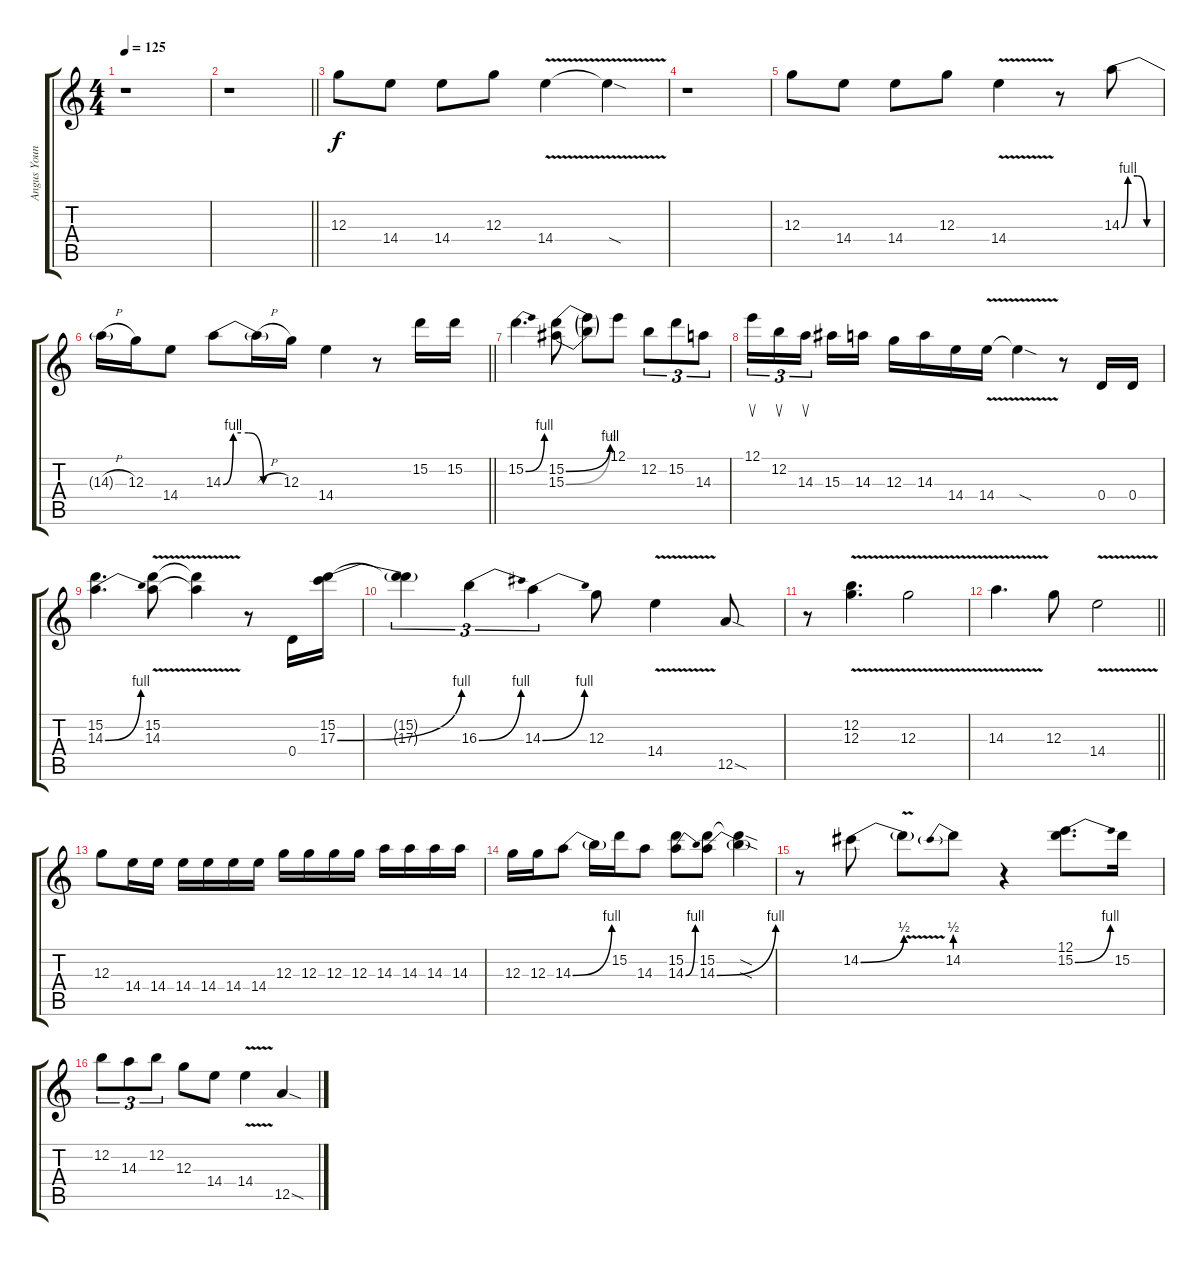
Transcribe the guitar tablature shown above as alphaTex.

\track ("Angus Young" "Angus Youn") {instrument overdrivenguitar}
\staff {score tabs}
\tuning (E4 B3 G3 D3 A2 E2) {hide}
\ts (4 4)
\tempo 125
\clef g2
\ks c
r.1{dy f} |
\barLineRight lightlight
r.1 |
12.3.8 14.4.8 14.4.8 12.3.8 14.4{v}.4 14.4{sod t}.4 |
r.1 |
12.3.8 14.4.8 14.4.8 12.3.8 14.4{v}.4 r.8 14.3{be (custom 0 0 10 4 25 4 40 0 60 0)}.8 |
\barLineRight lightlight
14.3{h t}.16 12.3.16 14.4.8 14.3{be (custom 0 0 10 4 25 4 40 0 60 0)}.8 14.3{h t}.16 12.3.16 14.4.4 r.8 15.2.16 15.2.16 |
15.2{be (bend 0 0 60 4)}.4{d} (15.2{be (bend 0 0 60 4)} 15.3{be (bend 0 0 60 2)}).8 (15.2{t} 15.3{t}).8 12.1.8 12.2.8{tu (3 2)} 15.2.8{tu (3 2)} 14.3.8{tu (3 2)} |
12.1.16{su tu (3 2)} 12.2.16{su tu (3 2)} 14.3.16{su tu (3 2) beam splitsecondary} 15.3.16 14.3.16 12.3.16 14.3.16 14.4.16 14.4{v}.16 14.4{sod t}.4 r.8 0.4.16 0.4.16 |
(15.2 14.3{be (bend 0 0 60 4)}).4{d} (15.2{v} 14.3{v}).8 (15.2{v t} 14.3{v t}).4 r.8 0.4.16 (15.2 17.3{be (bend 0 0 60 4)}).16 |
(15.2{t} 17.3{t}).4{tu (3 2)} 16.3{be (bend 0 0 60 4)}.4{tu (3 2)} 14.3{be (bend 0 0 60 4)}.4{tu (3 2)} 12.3.8 14.4{v}.4 12.5{sod}.8 |
r.8 (12.2{v} 12.3{v}).4{d} 12.3{v}.2 |
\barLineRight lightlight
14.3{v}.4{d} 12.3.8 14.4{v}.2 |
12.3.8 14.4.16 14.4.16 14.4.16 14.4.16 14.4.16 14.4.16 12.3.16 12.3.16 12.3.16 12.3.16 14.3.16 14.3.16 14.3.16 14.3.16 |
12.3.16 12.3.16 14.3{be (bend 0 0 60 4)}.8 14.3{t}.16 15.2.16 14.3.8 (15.2 14.3{be (bend 0 0 60 4)}).8 (15.2 14.3{be (bend 0 0 60 4)}).8 (15.2{sod t} 14.3{sod t}).4 |
r.8 14.2{be (bend 0 0 60 2)}.8 14.2{v t}.8 14.2{be (prebend 0 2 60 2)}.8 r.4 (12.1 15.2{be (bend 0 0 60 4)}).8{d} 15.2.16 |
12.2.8{tu (3 2)} 14.3.8{tu (3 2)} 12.2.8{tu (3 2)} 12.3.8 14.4.8 14.4{v}.4 12.5{sod}.4
